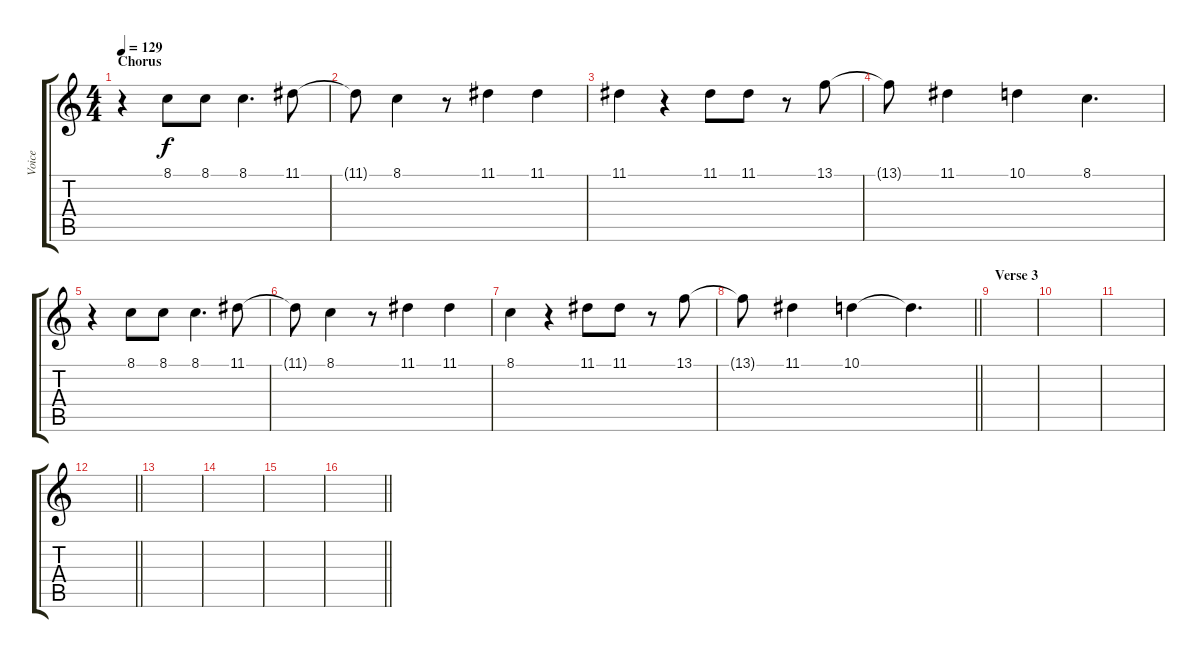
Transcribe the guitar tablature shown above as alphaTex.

\track ("Voice" "Voice") {instrument lead3calliope}
\staff {score tabs}
\tuning (E4 B3 G3 D3 A2 E2) {hide}
\ts (4 4)
\section ("" "Chorus")
\tempo 129
\clef g2
\ks c
r.4{dy f} 8.1.8 8.1.8 8.1.4{d} 11.1.8 |
11.1{t}.8 8.1.4 r.8 11.1.4 11.1.4 |
11.1.4 r.4 11.1.8 11.1.8 r.8 13.1.8 |
13.1{t}.8 11.1.4 10.1.4 8.1.4{d} |
r.4 8.1.8 8.1.8 8.1.4{d} 11.1.8 |
11.1{t}.8 8.1.4 r.8 11.1.4 11.1.4 |
8.1.4 r.4 11.1.8 11.1.8 r.8 13.1.8 |
\barLineRight lightlight
13.1{t}.8 11.1.4 10.1.4 10.1{t}.4{d} |
\section ("" "Verse 3")
|
|
|
\barLineRight lightlight
|
|
|
|
\barLineRight lightlight
